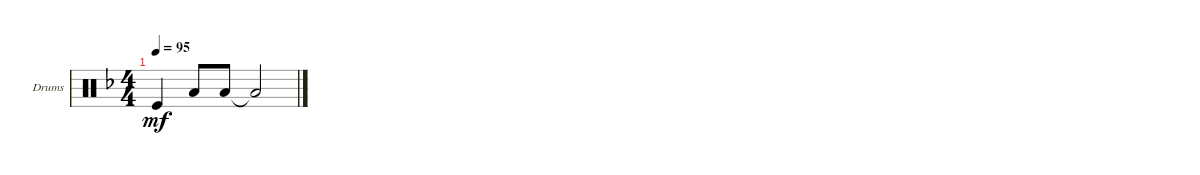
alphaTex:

\defaultSystemsLayout 4
\bracketExtendMode groupsimilarinstruments
\firstSystemTrackNameOrientation horizontal
\otherSystemsTrackNameOrientation horizontal
\track ("Ringo Starr " "Drums") {instrument percussion}
\staff {score}
\articulation defaults
\ts (4 4)
\tempo 95
\clef neutral
\ks f "Kick (hit)".4{dy mf} "Low Tom (hit)".8 "Low Tom (hit)".8 "Low Tom (hit)"{t}.2
